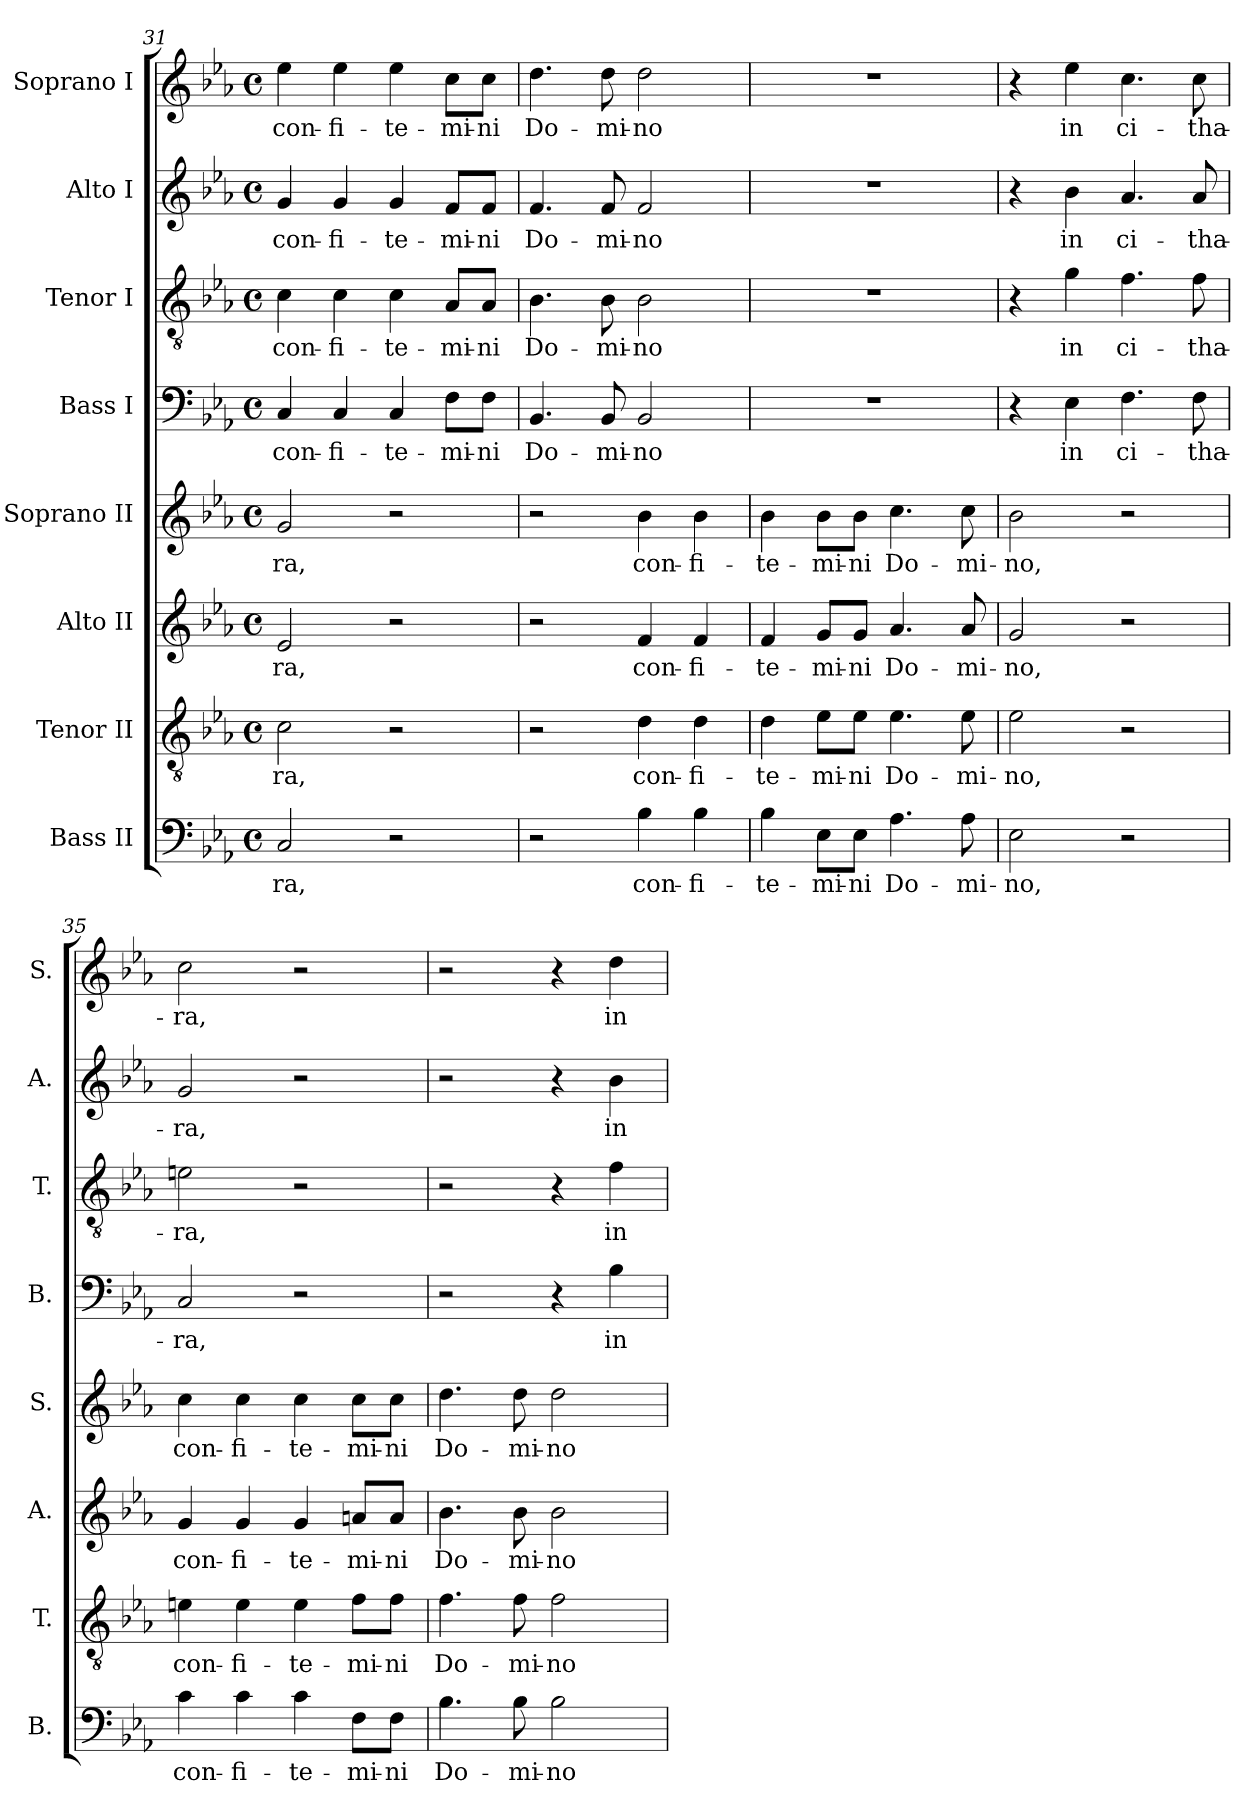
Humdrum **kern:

**kern	**text	**kern	**text	**kern	**text	**kern	**text	**kern	**text	**kern	**text	**kern	**text	**kern	**text
*part8	*part8	*part7	*part7	*part6	*part6	*part5	*part5	*part4	*part4	*part3	*part3	*part2	*part2	*part1	*part1
*staff8	*staff8	*staff7	*staff7	*staff6	*staff6	*staff5	*staff5	*staff4	*staff4	*staff3	*staff3	*staff2	*staff2	*staff1	*staff1
*I"Bass II	*	*I"Tenor II	*	*I"Alto II	*	*I"Soprano II	*	*I"Bass I	*	*I"Tenor I	*	*I"Alto I	*	*I"Soprano I	*
*I'B.	*	*I'T.	*	*I'A.	*	*I'S.	*	*I'B.	*	*I'T.	*	*I'A.	*	*I'S.	*
*clefF4	*	*clefGv2	*	*clefG2	*	*clefG2	*	*clefF4	*	*clefGv2	*	*clefG2	*	*clefG2	*
*	*	*ITrd7c12	*	*	*	*	*	*	*	*ITrd7c12	*	*	*	*	*
*k[b-e-a-]	*	*k[b-e-a-]	*	*k[b-e-a-]	*	*k[b-e-a-]	*	*k[b-e-a-]	*	*k[b-e-a-]	*	*k[b-e-a-]	*	*k[b-e-a-]	*
*E-:	*	*E-:	*	*E-:	*	*E-:	*	*E-:	*	*E-:	*	*E-:	*	*E-:	*
*M4/4	*	*M4/4	*	*M4/4	*	*M4/4	*	*M4/4	*	*M4/4	*	*M4/4	*	*M4/4	*
*met(c)	*	*met(c)	*	*met(c)	*	*met(c)	*	*met(c)	*	*met(c)	*	*met(c)	*	*met(c)	*
=31	=31	=31	=31	=31	=31	=31	=31	=31	=31	=31	=31	=31	=31	=31	=31
!	!LO:LY:b	!	!LO:LY:b	!	!LO:LY:b	!	!LO:LY:b	!	!LO:LY:b	!	!LO:LY:b	!	!LO:LY:b	!	!LO:LY:b
2C/	-ra,	2C\	-ra,	2e-/	-ra,	2g/	-ra,	4C/	con-	4C\	con-	4g/	con-	4ee-\	con-
!	!	!	!	!	!	!	!	!	!LO:LY:b	!	!LO:LY:b	!	!LO:LY:b	!	!LO:LY:b
.	.	.	.	.	.	.	.	4C/	-fi-	4C\	-fi-	4g/	-fi-	4ee-\	-fi-
!	!	!	!	!	!	!	!	!	!LO:LY:b	!	!LO:LY:b	!	!LO:LY:b	!	!LO:LY:b
2r	.	2r	.	2r	.	2r	.	4C/	-te-	4C\	-te-	4g/	-te-	4ee-\	-te-
!	!	!	!	!	!	!	!	!	!LO:LY:b	!	!LO:LY:b	!	!LO:LY:b	!	!LO:LY:b
.	.	.	.	.	.	.	.	8F\L	-mi-	8AA-/L	-mi-	8f/L	-mi-	8cc\L	-mi-
!	!	!	!	!	!	!	!	!	!LO:LY:b	!	!LO:LY:b	!	!LO:LY:b	!	!LO:LY:b
.	.	.	.	.	.	.	.	8F\J	-ni	8AA-/J	-ni	8f/J	-ni	8cc\J	-ni
=32	=32	=32	=32	=32	=32	=32	=32	=32	=32	=32	=32	=32	=32	=32	=32
!	!	!	!	!	!	!	!	!	!LO:LY:b	!	!LO:LY:b	!	!LO:LY:b	!	!LO:LY:b
2r	.	2r	.	2r	.	2r	.	4.BB-/	Do-	4.BB-\	Do-	4.f/	Do-	4.dd\	Do-
!	!	!	!	!	!	!	!	!	!LO:LY:b	!	!LO:LY:b	!	!LO:LY:b	!	!LO:LY:b
.	.	.	.	.	.	.	.	8BB-/	-mi-	8BB-\	-mi-	8f/	-mi-	8dd\	-mi-
!	!LO:LY:b	!	!LO:LY:b	!	!LO:LY:b	!	!LO:LY:b	!	!LO:LY:b	!	!LO:LY:b	!	!LO:LY:b	!	!LO:LY:b
4B-\	con-	4D\	con-	4f/	con-	4b-\	con-	2BB-/	-no	2BB-\	-no	2f/	-no	2dd\	-no
!	!LO:LY:b	!	!LO:LY:b	!	!LO:LY:b	!	!LO:LY:b	!	!	!	!	!	!	!	!
4B-\	-fi-	4D\	-fi-	4f/	-fi-	4b-\	-fi-	.	.	.	.	.	.	.	.
=33	=33	=33	=33	=33	=33	=33	=33	=33	=33	=33	=33	=33	=33	=33	=33
!	!LO:LY:b	!	!LO:LY:b	!	!LO:LY:b	!	!LO:LY:b	!	!	!	!	!	!	!	!
4B-\	-te-	4D\	-te-	4f/	-te-	4b-\	-te-	1r	.	1r	.	1r	.	1r	.
!	!LO:LY:b	!	!LO:LY:b	!	!LO:LY:b	!	!LO:LY:b	!	!	!	!	!	!	!	!
8E-\L	-mi-	8E-\L	-mi-	8g/L	-mi-	8b-\L	-mi-	.	.	.	.	.	.	.	.
!	!LO:LY:b	!	!LO:LY:b	!	!LO:LY:b	!	!LO:LY:b	!	!	!	!	!	!	!	!
8E-\J	-ni	8E-\J	-ni	8g/J	-ni	8b-\J	-ni	.	.	.	.	.	.	.	.
!	!LO:LY:b	!	!LO:LY:b	!	!LO:LY:b	!	!LO:LY:b	!	!	!	!	!	!	!	!
4.A-\	Do-	4.E-\	Do-	4.a-/	Do-	4.cc\	Do-	.	.	.	.	.	.	.	.
!	!LO:LY:b	!	!LO:LY:b	!	!LO:LY:b	!	!LO:LY:b	!	!	!	!	!	!	!	!
8A-\	-mi-	8E-\	-mi-	8a-/	-mi-	8cc\	-mi-	.	.	.	.	.	.	.	.
!!LO:PB:g=z
=34	=34	=34	=34	=34	=34	=34	=34	=34	=34	=34	=34	=34	=34	=34	=34
!	!LO:LY:b	!	!LO:LY:b	!	!LO:LY:b	!	!LO:LY:b	!	!	!	!	!	!	!	!
2E-\	-no,	2E-\	-no,	2g/	-no,	2b-\	-no,	4r	.	4r	.	4r	.	4r	.
!	!	!	!	!	!	!	!	!	!LO:LY:b	!	!LO:LY:b	!	!LO:LY:b	!	!LO:LY:b
.	.	.	.	.	.	.	.	4E-\	in	4G\	in	4b-\	in	4ee-\	in
!	!	!	!	!	!	!	!	!	!LO:LY:b	!	!LO:LY:b	!	!LO:LY:b	!	!LO:LY:b
2r	.	2r	.	2r	.	2r	.	4.F\	ci-	4.F\	ci-	4.a-/	ci-	4.cc\	ci-
!	!	!	!	!	!	!	!	!	!LO:LY:b	!	!LO:LY:b	!	!LO:LY:b	!	!LO:LY:b
.	.	.	.	.	.	.	.	8F\	-tha-	8F\	-tha-	8a-/	-tha-	8cc\	-tha-
=35	=35	=35	=35	=35	=35	=35	=35	=35	=35	=35	=35	=35	=35	=35	=35
!	!LO:LY:b	!	!LO:LY:b	!	!LO:LY:b	!	!LO:LY:b	!	!LO:LY:b	!	!LO:LY:b	!	!LO:LY:b	!	!LO:LY:b
4c\	con-	4En\	con-	4g/	con-	4cc\	con-	2C/	-ra,	2En\	-ra,	2g/	-ra,	2cc\	-ra,
!	!LO:LY:b	!	!LO:LY:b	!	!LO:LY:b	!	!LO:LY:b	!	!	!	!	!	!	!	!
4c\	-fi-	4E\	-fi-	4g/	-fi-	4cc\	-fi-	.	.	.	.	.	.	.	.
!	!LO:LY:b	!	!LO:LY:b	!	!LO:LY:b	!	!LO:LY:b	!	!	!	!	!	!	!	!
4c\	-te-	4E\	-te-	4g/	-te-	4cc\	-te-	2r	.	2r	.	2r	.	2r	.
!	!LO:LY:b	!	!LO:LY:b	!	!LO:LY:b	!	!LO:LY:b	!	!	!	!	!	!	!	!
8F\L	-mi-	8F\L	-mi-	8an/L	-mi-	8cc\L	-mi-	.	.	.	.	.	.	.	.
!	!LO:LY:b	!	!LO:LY:b	!	!LO:LY:b	!	!LO:LY:b	!	!	!	!	!	!	!	!
8F\J	-ni	8F\J	-ni	8a/J	-ni	8cc\J	-ni	.	.	.	.	.	.	.	.
=36	=36	=36	=36	=36	=36	=36	=36	=36	=36	=36	=36	=36	=36	=36	=36
!	!LO:LY:b	!	!LO:LY:b	!	!LO:LY:b	!	!LO:LY:b	!	!	!	!	!	!	!	!
4.B-\	Do-	4.F\	Do-	4.b-\	Do-	4.dd\	Do-	2r	.	2r	.	2r	.	2r	.
!	!LO:LY:b	!	!LO:LY:b	!	!LO:LY:b	!	!LO:LY:b	!	!	!	!	!	!	!	!
8B-\	-mi-	8F\	-mi-	8b-\	-mi-	8dd\	-mi-	.	.	.	.	.	.	.	.
!	!LO:LY:b	!	!LO:LY:b	!	!LO:LY:b	!	!LO:LY:b	!	!	!	!	!	!	!	!
2B-\	-no	2F\	-no	2b-\	-no	2dd\	-no	4r	.	4r	.	4r	.	4r	.
!	!	!	!	!	!	!	!	!	!LO:LY:b	!	!LO:LY:b	!	!LO:LY:b	!	!LO:LY:b
.	.	.	.	.	.	.	.	4B-\	in	4F\	in	4b-\	in	4dd\	in
=	=	=	=	=	=	=	=	=	=	=	=	=	=	=	=
*-	*-	*-	*-	*-	*-	*-	*-	*-	*-	*-	*-	*-	*-	*-	*-
